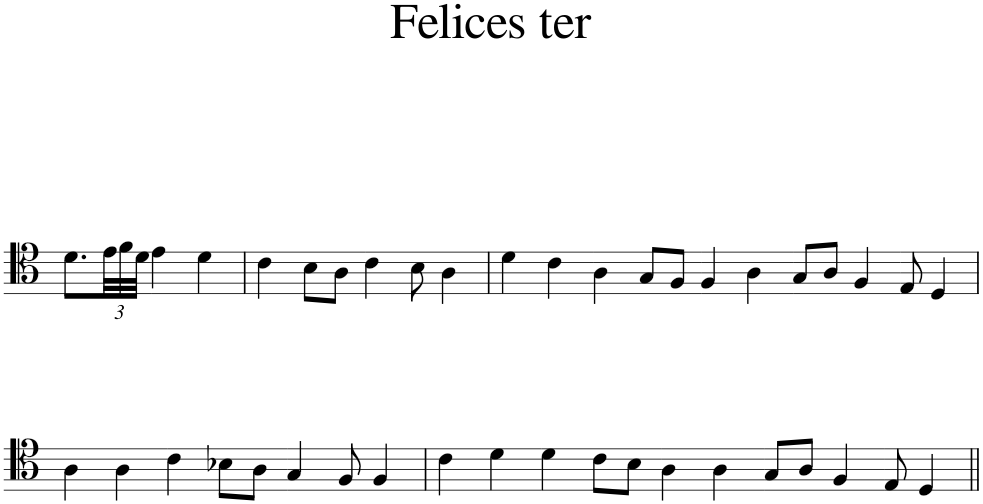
**kern
*part1
*staff1
*I"Piano
*I'Pno.
*clefC4
*k[]
*M2/8
=1
8.d\L
*Xbrackettup
48e\LL
48f\
48d\JJJ
=2-
*M2/4
4e\
4d\
=3
*M2/4
4c\
8B\L
8A\J
=4-
*M5/8
4c\
8B\
4A\
=5
*M2/4
4d\
4c\
=6-
4A\
8G/L
8F/J
=7-
4F/
4A\
=8-
*M2/4
8G/L
8A/J
4F/
=9-
*M3/8
8E/
4D/
!!LO:LB:g=z
=10
*M2/4
4A\
4A\
=11-
*M2/4
4c\
8B-X\L
8A\J
=12-
*M5/8
4G/
8F/
4F/
=13
*M2/4
4c\
4d\
=14-
4d\
8c\L
8B\J
=15-
4A\
4A\
=16-
8G/L
8A/J
4F/
=17-
*M3/8
8E/
4D/
=||
*-
